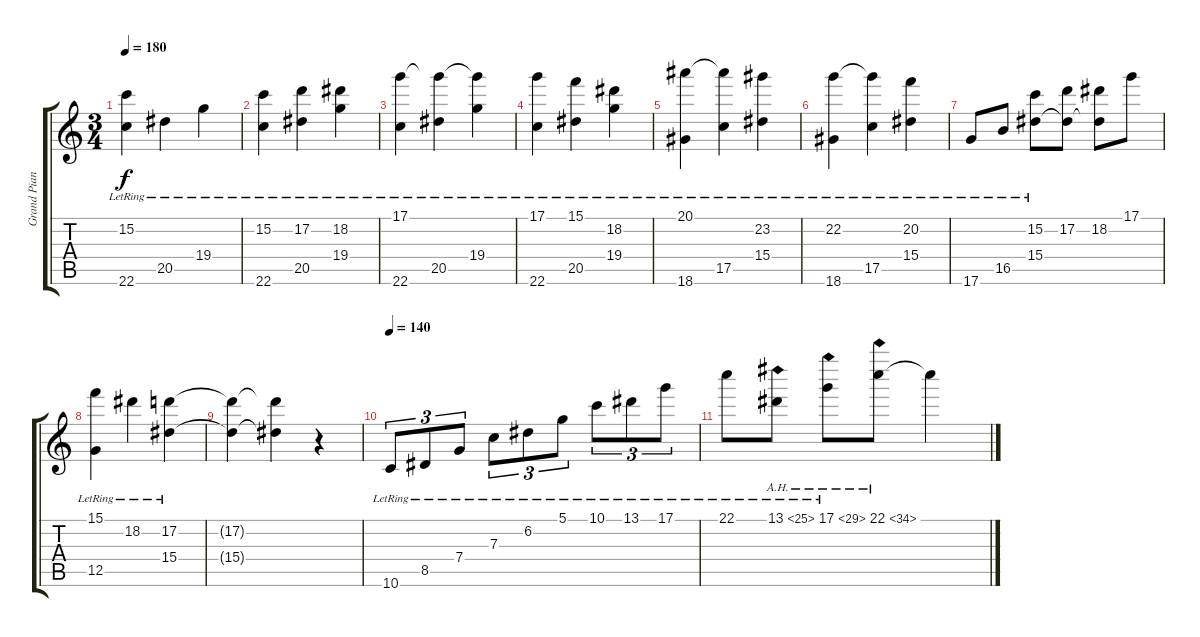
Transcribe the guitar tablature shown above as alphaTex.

\track ("Grand Piano" "Grand Pian") {instrument acousticguitarsteel}
\staff {score tabs}
\tuning (D4 A3 F3 C3 G2 D2) {hide}
\ts (3 4)
\tempo 180
\clef g2
\ks c
(15.2 22.6{lr}).4{dy f} 20.5{lr}.4 19.4{lr}.4 |
(15.2 22.6{lr}).4 (17.2 20.5{lr}).4 (18.2 19.4{lr}).4 |
(17.1 22.6{lr}).4 (17.1{t} 20.5{lr}).4 (17.1{t} 19.4{lr}).4 |
(17.1 22.6{lr}).4 (15.1 20.5{lr}).4 (18.2 19.4{lr}).4 |
(20.1 18.6{lr}).4 (20.1{t} 17.5{lr}).4 (23.2 15.4{lr}).4 |
(22.2 18.6{lr}).4 (22.2{t} 17.5{lr}).4 (20.2 15.4{lr}).4 |
17.6{lr}.8 16.5{lr}.8 (15.2 15.4{lr}).8 (17.2 15.4{t}).8 (18.2 15.4{t}).8 17.1.8 |
(15.1 12.5{lr}).4 18.2{lr}.4 (17.2 15.4{lr}).4 |
(17.2{t} 15.4{t}).4 (17.2{t} 15.4{t}).4 r.4 |
\tempo 140
10.6{lr}.8{tu (3 2)} 8.5{lr}.8{tu (3 2)} 7.4{lr}.8{tu (3 2)} 7.3{lr}.8{tu (3 2)} 6.2{lr}.8{tu (3 2)} 5.1{lr}.8{tu (3 2)} 10.1{lr}.8{tu (3 2)} 13.1{lr}.8{tu (3 2)} 17.1{lr}.8{tu (3 2)} |
22.1{lr}.8 13.1{ah 12 lr}.8 17.1{ah 12 lr}.8 22.1{ah 12}.8 22.1{t}.4
